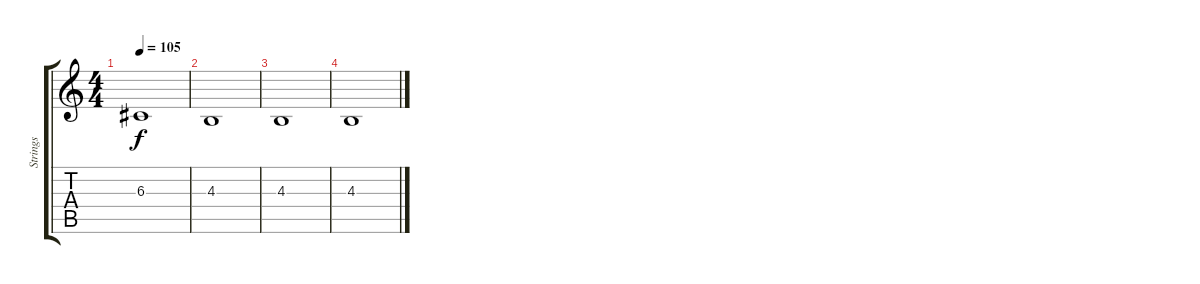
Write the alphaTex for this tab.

\track ("Strings" "Strings") {instrument stringensemble2 bank 255}
\staff {score tabs}
\tuning (E4 B3 G3 D3 A2 E2) {hide}
\ts (4 4)
\tempo 105
\clef g2
\ks c
6.3.1{dy f} |
4.3.1 |
4.3.1 |
4.3.1
